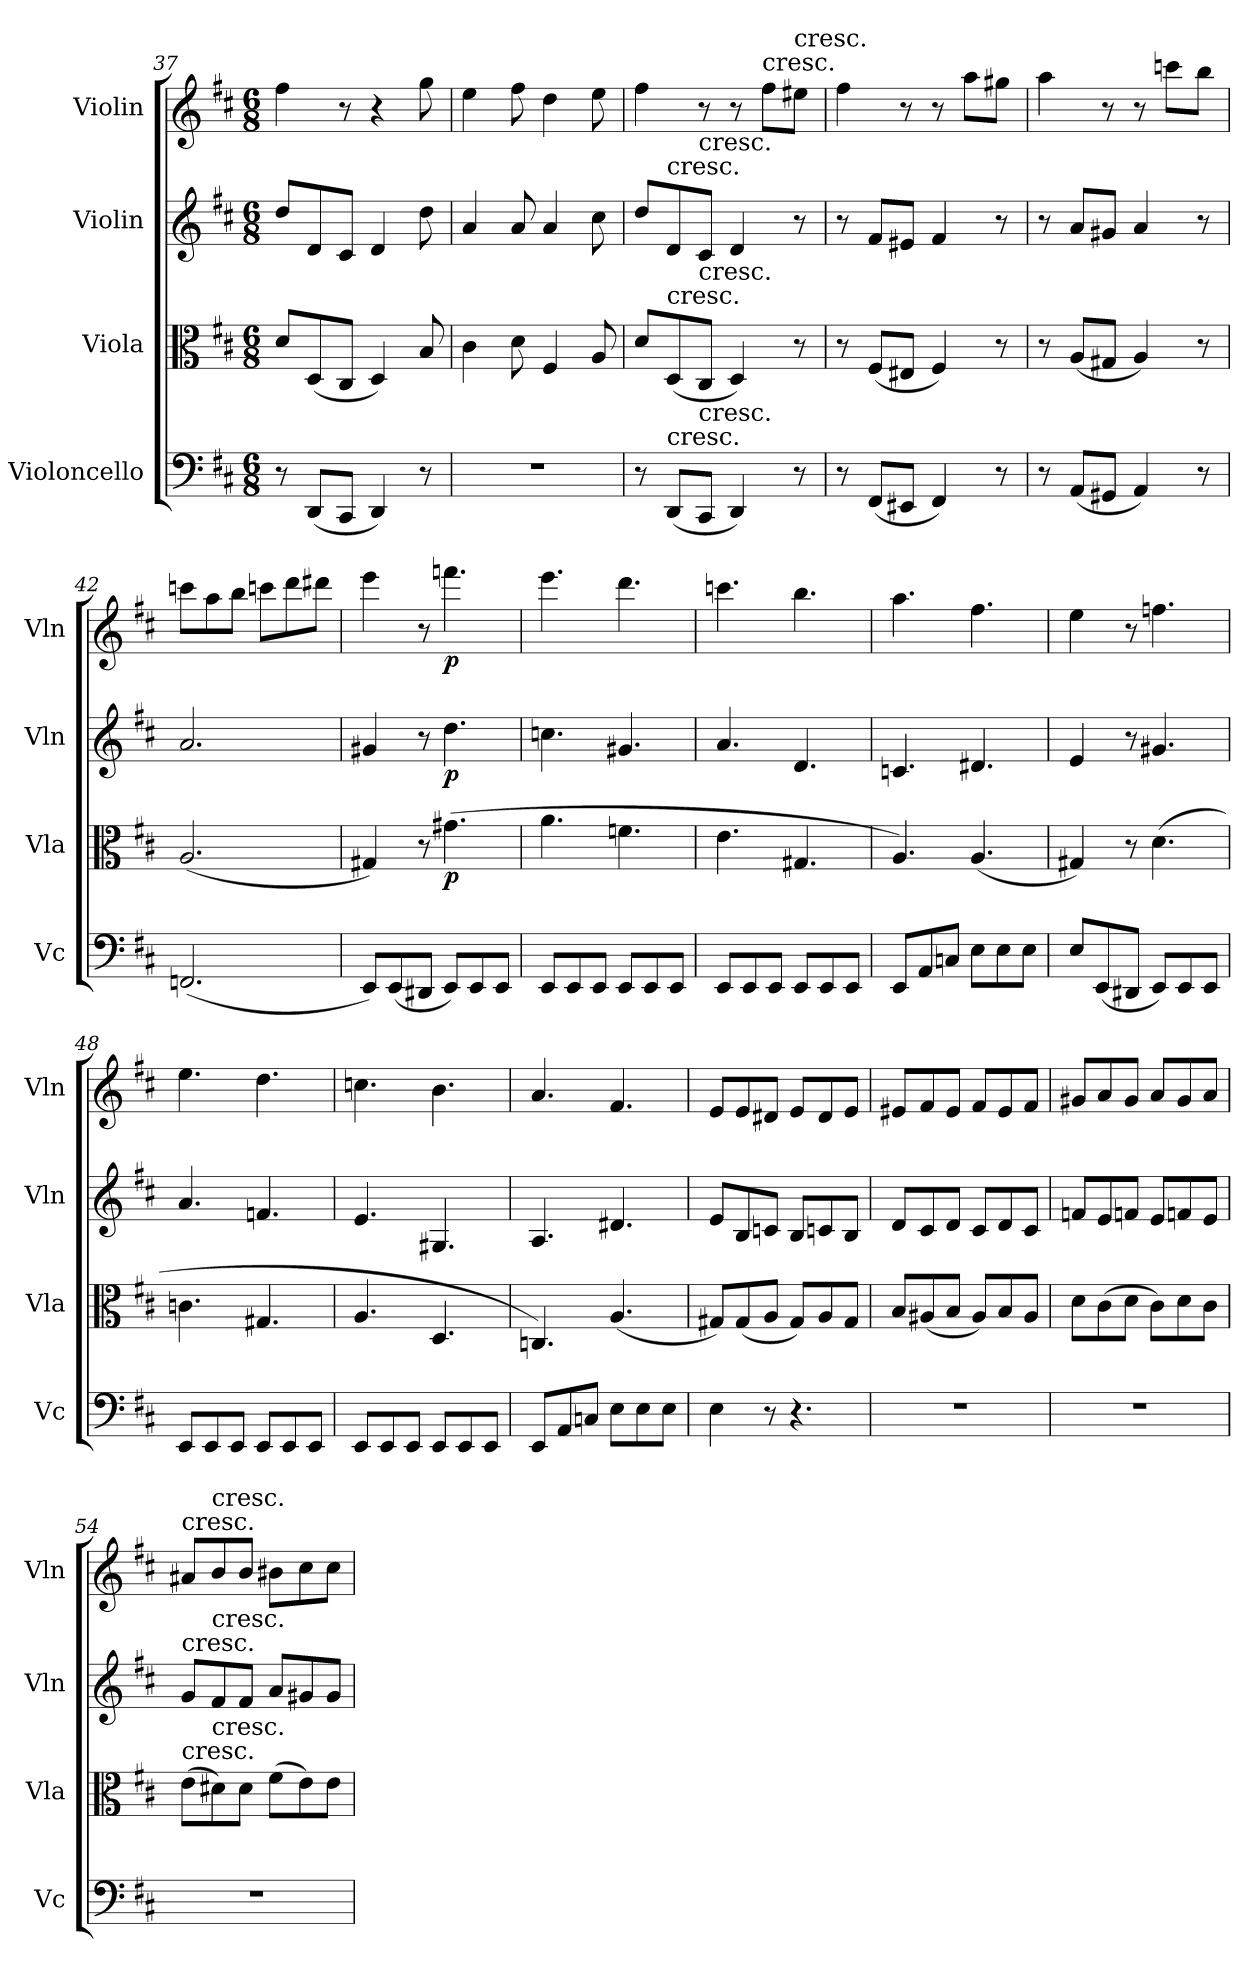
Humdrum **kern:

**kern	**kern	**dynam	**kern	**dynam	**kern	**dynam
*part4	*part3	*part3	*part2	*part2	*part1	*part1
*staff4	*staff3	*staff3	*staff2	*staff2	*staff1	*staff1
*I"Violoncello	*I"Viola	*	*I"Violin	*	*I"Violin	*
*I'Vc	*I'Vla	*	*I'Vln	*	*I'Vln	*
*clefF4	*clefC3	*	*clefG2	*	*clefG2	*
*k[f#c#]	*k[f#c#]	*	*k[f#c#]	*	*k[f#c#]	*
*M6/8	*M6/8	*	*M6/8	*	*M6/8	*
=37	=37	=37	=37	=37	=37	=37
8r	8d/L	.	8dd/L	.	4ff#\	.
(8DD/L	(8D/	.	8d/	.	.	.
8CC#/J	8C#/J	.	8c#/J	.	8r	.
4DD/)	4D/)	.	4d/	.	4r	.
8r	8B/	.	8dd\	.	8gg\	.
=38	=38	=38	=38	=38	=38	=38
2.r	4c#\	.	4a/	.	4ee\	.
.	8d\	.	8a/	.	8ff#\	.
.	4F#/	.	4a/	.	4dd\	.
.	8A/	.	8cc#\	.	8ee\	.
=39	=39	=39	=39	=39	=39	=39
8r	8d/L	.	8dd/L	.	4ff#\	.
!	!	!	!LO:TX:t=cresc.	!	!	!
!	!LO:TX:t=cresc.	!	!	!	!	!
!LO:TX:t=cresc.	!	!	!	!	!	!
(8DD/L	(8D/	.	8d/	.	.	.
!	!	!	!LO:TX:t=cresc.	!	!	!
!	!LO:TX:t=cresc.	!	!	!	!	!
!LO:TX:t=cresc.	!	!	!	!	!	!
8CC#/J	8C#/J	.	8c#/J	.	8r	.
4DD/)	4D/)	.	4d/	.	8r	.
!	!	!	!	!	!LO:TX:t=cresc.	!
.	.	.	.	.	8ff#\L	.
!	!	!	!	!	!LO:TX:t=cresc.	!
8r	8r	.	8r	.	8ee#X\J	.
=40	=40	=40	=40	=40	=40	=40
8r	8r	.	8r	.	4ff#\	.
(8FF#/L	(8F#/L	.	8f#/L	.	.	.
8EE#X/J	8E#X/J	.	8e#X/J	.	8r	.
4FF#/)	4F#/)	.	4f#/	.	8r	.
.	.	.	.	.	8aa\L	.
8r	8r	.	8r	.	8gg#X\J	.
=41	=41	=41	=41	=41	=41	=41
8r	8r	.	8r	.	4aa\	.
(8AA/L	(8A/L	.	8a/L	.	.	.
8GG#X/J	8G#X/J	.	8g#X/J	.	8r	.
4AA/)	4A/)	.	4a/	.	8r	.
.	.	.	.	.	8cccn\L	.
8r	8r	.	8r	.	8bb\J	.
=42	=42	=42	=42	=42	=42	=42
(2.FFn/	(2.A/	.	2.a/	.	8cccn\L	.
.	.	.	.	.	8aa\	.
.	.	.	.	.	8bb\J	.
.	.	.	.	.	8cccn\L	.
.	.	.	.	.	8ddd\	.
.	.	.	.	.	8ddd#X\J	.
=43	=43	=43	=43	=43	=43	=43
8EE/L)	4G#X/)	.	4g#X/	.	4eee\	.
(8EE/	.	.	.	.	.	.
8DD#X/J	8r	.	8r	.	8r	.
8EE/L)	(4.g#X\	p	4.dd\	p	4.fffn\	p
8EE/	.	.	.	.	.	.
8EE/J	.	.	.	.	.	.
=44	=44	=44	=44	=44	=44	=44
8EE/L	4.a\	.	4.ccn\	.	4.eee\	.
8EE/	.	.	.	.	.	.
8EE/J	.	.	.	.	.	.
8EE/L	4.fn\	.	4.g#X/	.	4.ddd\	.
8EE/	.	.	.	.	.	.
8EE/J	.	.	.	.	.	.
=45	=45	=45	=45	=45	=45	=45
8EE/L	4.e\	.	4.a/	.	4.cccn\	.
8EE/	.	.	.	.	.	.
8EE/J	.	.	.	.	.	.
8EE/L	4.G#X/	.	4.d/	.	4.bb\	.
8EE/	.	.	.	.	.	.
8EE/J	.	.	.	.	.	.
=46	=46	=46	=46	=46	=46	=46
8EE/L	4.A/)	.	4.cn/	.	4.aa\	.
8AA/	.	.	.	.	.	.
8Cn/J	.	.	.	.	.	.
8E\L	(4.A/	.	4.d#X/	.	4.ff#\	.
8E\	.	.	.	.	.	.
8E\J	.	.	.	.	.	.
=47	=47	=47	=47	=47	=47	=47
8E/L	4G#X/)	.	4e/	.	4ee\	.
(8EE/	.	.	.	.	.	.
8DD#X/J	8r	.	8r	.	8r	.
8EE/L)	(4.d\	.	4.g#X/	.	4.ffn\	.
8EE/	.	.	.	.	.	.
8EE/J	.	.	.	.	.	.
=48	=48	=48	=48	=48	=48	=48
8EE/L	4.cn\	.	4.a/	.	4.ee\	.
8EE/	.	.	.	.	.	.
8EE/J	.	.	.	.	.	.
8EE/L	4.G#X/	.	4.fn/	.	4.dd\	.
8EE/	.	.	.	.	.	.
8EE/J	.	.	.	.	.	.
=49	=49	=49	=49	=49	=49	=49
8EE/L	4.A/	.	4.e/	.	4.ccn\	.
8EE/	.	.	.	.	.	.
8EE/J	.	.	.	.	.	.
8EE/L	4.D/	.	4.G#X/	.	4.b\	.
8EE/	.	.	.	.	.	.
8EE/J	.	.	.	.	.	.
=50	=50	=50	=50	=50	=50	=50
8EE/L	4.Cn/)	.	4.A/	.	4.a/	.
8AA/	.	.	.	.	.	.
8Cn/J	.	.	.	.	.	.
8E\L	(4.A/	.	4.d#X/	.	4.f#/	.
8E\	.	.	.	.	.	.
8E\J	.	.	.	.	.	.
=51	=51	=51	=51	=51	=51	=51
4E\	8G#X/L)	.	8e/L	.	8e/L	.
.	(8G#/	.	8B/	.	8e/	.
8r	8A/J	.	8cn/J	.	8d#X/J	.
4.r	8G#/L)	.	8B/L	.	8e/L	.
.	8A/	.	8cn/	.	8d#/	.
.	8G#/J	.	8B/J	.	8e/J	.
=52	=52	=52	=52	=52	=52	=52
2.r	8B/L	.	8d/L	.	8e#X/L	.
.	(8A#X/	.	8c#/	.	8f#/	.
.	8B/J	.	8d/J	.	8e#/J	.
.	8A#/L)	.	8c#/L	.	8f#/L	.
.	8B/	.	8d/	.	8e#/	.
.	8A#/J	.	8c#/J	.	8f#/J	.
=53	=53	=53	=53	=53	=53	=53
2.r	8d\L	.	8fn/L	.	8g#X/L	.
.	(8c#\	.	8e/	.	8a/	.
.	8d\J	.	8fn/J	.	8g#/J	.
.	8c#\L)	.	8e/L	.	8a/L	.
.	8d\	.	8fn/	.	8g#/	.
.	8c#\J	.	8e/J	.	8a/J	.
=54	=54	=54	=54	=54	=54	=54
!	!	!	!	!	!LO:TX:t=cresc.	!
!	!	!	!LO:TX:t=cresc.	!	!	!
!	!LO:TX:t=cresc.	!	!	!	!	!
2.r	(8e\L	.	8g/L	.	8a#X/L	.
!	!	!	!	!	!LO:TX:t=cresc.	!
!	!	!	!LO:TX:t=cresc.	!	!	!
!	!LO:TX:t=cresc.	!	!	!	!	!
.	8d#X\)	.	8f#/	.	8b/	.
.	8d#\J	.	8f#/J	.	8b/J	.
.	(8f#\L	.	8a/L	.	8b#X\L	.
.	8e\)	.	8g#X/	.	8cc#\	.
.	8e\J	.	8g#/J	.	8cc#\J	.
=	=	=	=	=	=	=
*-	*-	*-	*-	*-	*-	*-
